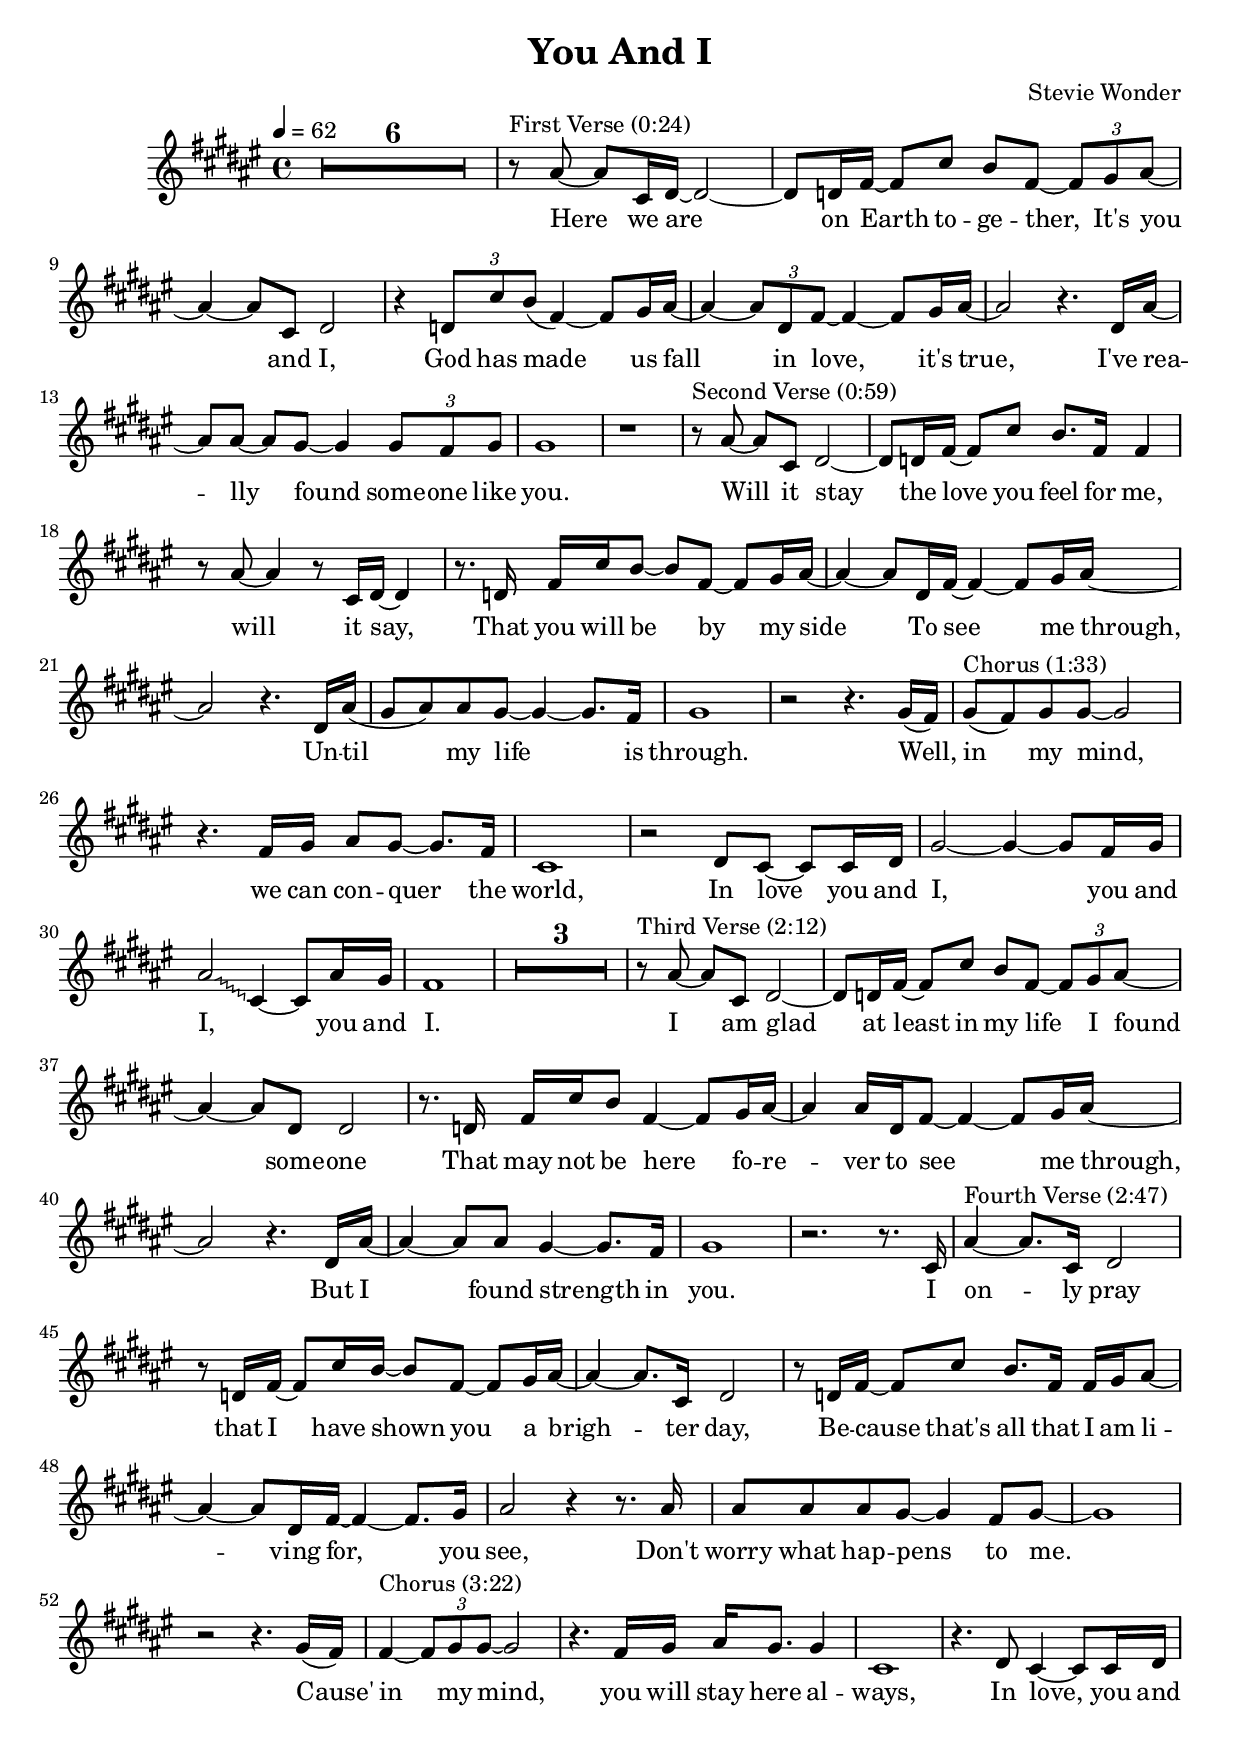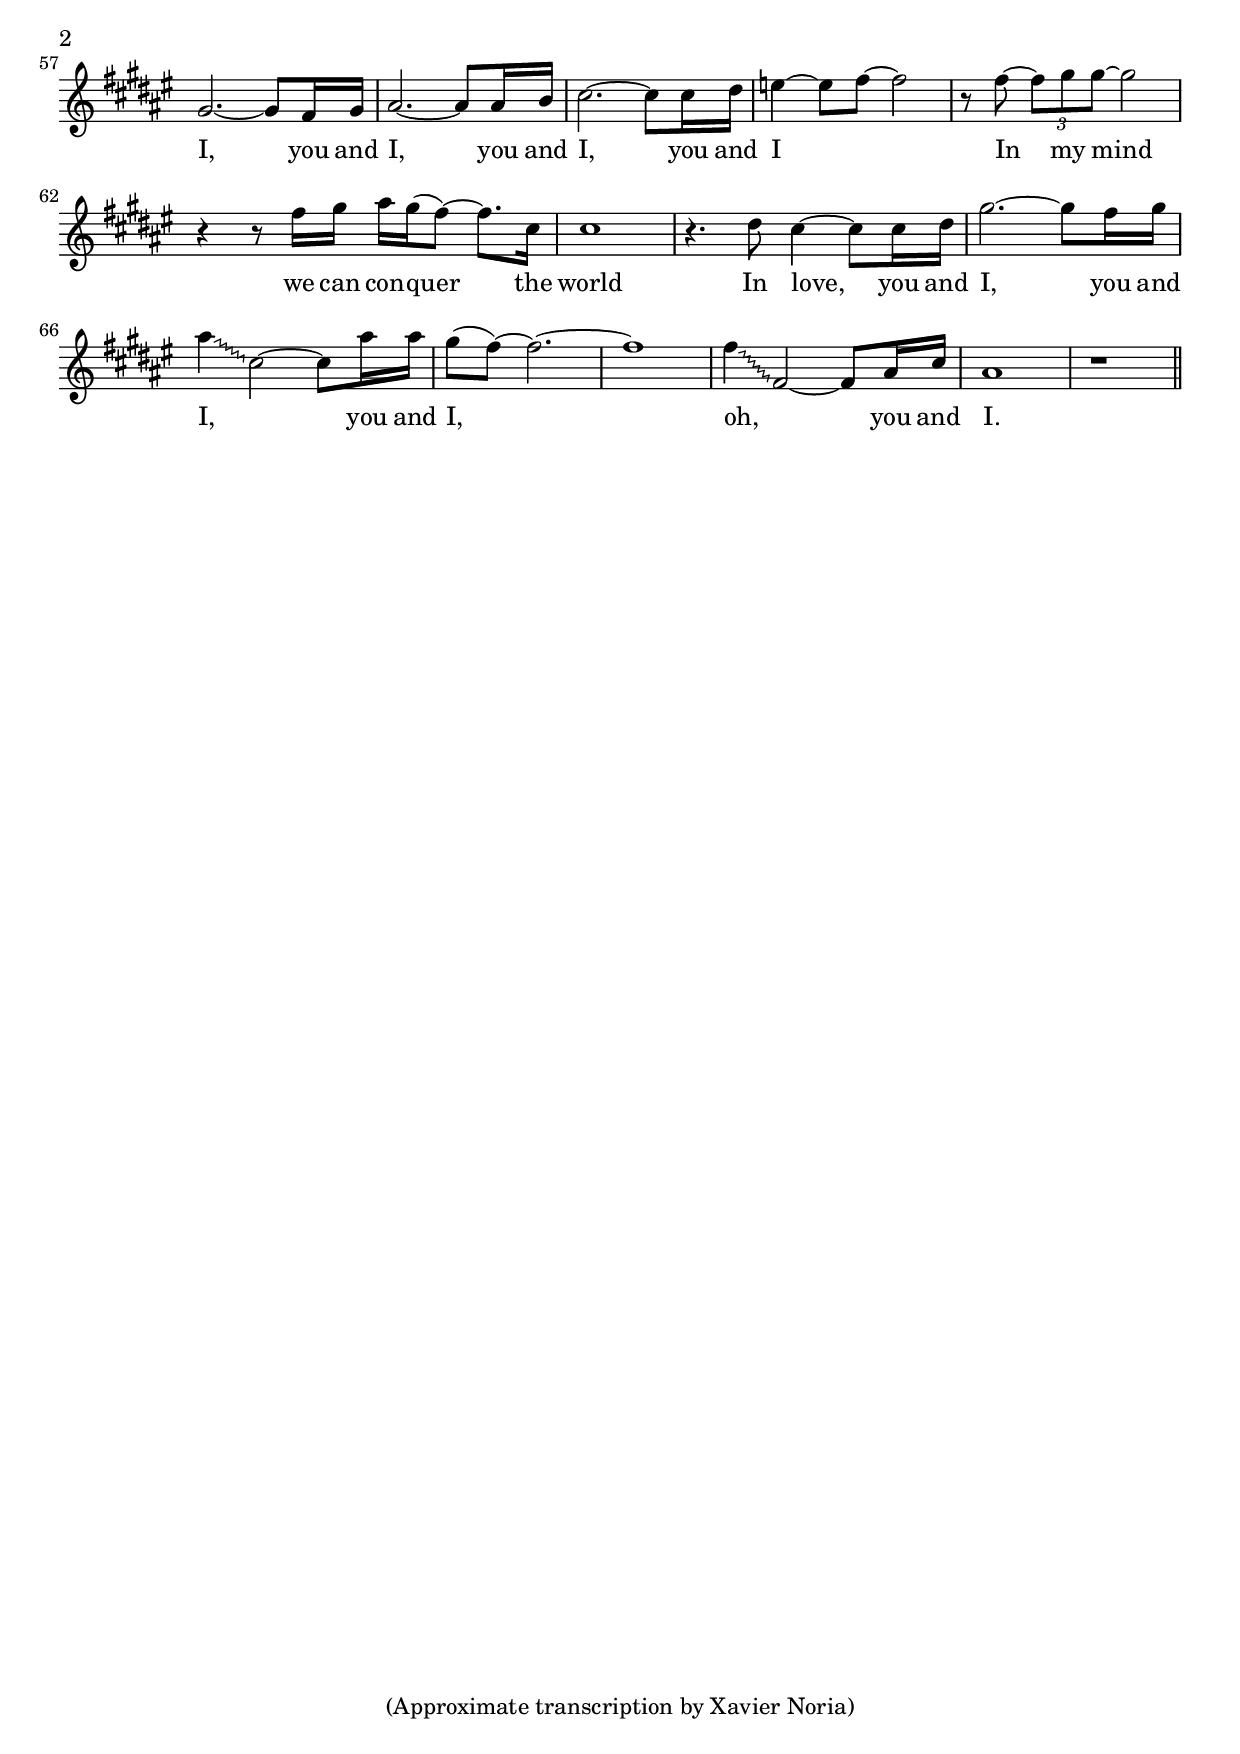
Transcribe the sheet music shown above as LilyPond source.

\version "2.16.1"

\include "english.ly"

\header {
  title    = "You And I"
  composer = "Stevie Wonder"
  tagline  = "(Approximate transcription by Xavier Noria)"
}

melody = \relative c'' {
  \clef treble
  \key fs \major
  \time 4/4
  \tempo 4 = 62

  \compressFullBarRests
  \override MultiMeasureRest #'expand-limit = #2
  \override Glissando #'style = #'zigzag


  % --- Introduction -----------------------------------------------------------

  % 1 ~ 0:00
  R1*6 |


  % --- First Verse ------------------------------------------------------------

  % 7 ~ 0:24
  r8^"First Verse (0:24)" as ~ as cs,16  ds16 ~ ds2 ~ |

  % 8 ~ 0:28
  ds8 d16 fs ~ fs8 cs' b fs ~ \times 2/3 { fs gs as ~ } |

  % 9 ~ 0:32
  as4 ~ as8 cs,8 ds2 |

  % 10 ~ 0:35
  r4 \times 2/3 { d8 cs' b( } fs4) ~ fs8 gs16 as ~ |

  % 11 ~ 0:39
  as4 ~ \times 2/3 { as8 ds, fs ~ } fs4 ~ fs8 gs16 as ~ |

  % 12 ~ 0:43
  as2 r4. ds,16 as' ~ |

  % 13 ~ 0:47
  as8[ as] ~ as gs ~ gs4 \times 2/3 { gs8 fs gs } |

  % 14 ~ 0:51
  gs1 |

  % 15 ~ 0:55
  r1 |


  % --- Second Verse -----------------------------------------------------------

  % 16 ~ 0:59
  r8^"Second Verse (0:59)" as8 ~ as[ cs,] ds2 ~ |

  % 17 ~ 1:03
  ds8 d16 fs ~ fs8 cs' b8. fs16 fs4 |

  % 18 ~ 1:06
  r8 as ~ as4 r8 cs,16 ds ~ ds4 |

  % 19 ~ 1:10
  r8. d16 fs cs' b8 ~ b8 fs ~ fs8 gs16 as ~ |

  % 20 ~ 1:14
  as4 ~ as8 ds,16 fs ~ fs4 ~ fs8 gs16 as ~ |

  % 21 ~ 1:18
  as2 r4. ds,16 as'( |

  % 22 ~ 1:22
  gs8 as8) as gs ~ gs4 ~ gs8. fs16  |

  % 23 ~ 1:26
  gs1 |

  % 24 ~ 1:30
  r2 r4. gs16( fs) |


  % --- Chrorus ----------------------------------------------------------------

  % 25 ~ 1:33
  gs8(^"Chorus (1:33)" fs8) gs8 gs ~ gs2 |

  % 26 ~ 1:37
  r4. fs16 gs as8 gs8 ~ gs8. fs16 |

  % 27 ~ 1:41
  cs1 |

  % 28 ~ 1:45
  r2 ds8 cs ~ cs cs16 ds |

  % 29 ~ 1:49
  gs2 ~ gs4 ~ gs8 fs16 gs16 |

  % 30 ~ 1:53
  as2 \glissando cs,4 ~ cs8 as'16 gs16 |

  % 31 ~ 1:57
  fs1 |


  % --- Bridge -----------------------------------------------------------------

  % 32 ~ 2:00
  R1*3


  % --- Third Verse ------------------------------------------------------------

  % 35 ~ 2:12
  r8^"Third Verse (2:12)" as ~ as[ cs,] ds2 ~ |

  % 36 ~ 2:16
  ds8 d16 fs ~ fs8 cs' b fs ~ \times 2/3 { fs gs as ~ } |

  % 37 ~ 2:20
  as4 ~ as8 ds,8 ds2 |

  % 38 ~ 2:24
  r8. d16 fs cs' b8 fs4 ~ fs8 gs16 as ~ |

  % 39 ~ 2:28
  as4 as16 ds,16 fs8 ~ fs4 ~ fs8 gs16 as ~ |

  % 40 ~ 2:3
  as2 r4. ds,16 as' ~ |

  % 41 ~ 2:35
  as4 ~ as8 as gs4 ~ gs8. fs16 |

  % 42 ~ 2:39
  gs1 |

  % 43 ~ 2:43
  r2. r8. cs,16 |


  % --- Fourth Verse -----------------------------------------------------------

  % 44 ~ 2:47
  as'4^"Fourth Verse (2:47)" ~ as8.[ cs,16] ds2 |

  % 45 ~ 2:51
  r8 d16[ fs] ~ fs8 cs'16 b ~ b8 fs ~ fs gs16 as ~ |

  % 46 ~ 2:55
  as4 ~ as8. cs,16 ds2 |

  % 47 ~ 2:59
  r8 d16[ fs] ~ fs8 cs' b8. fs16 fs gs as8 ~ |

  % 48 ~ 3:02
  as4 ~ as8 ds,16 fs ~ fs4 ~ fs8. gs16 |

  % 49 ~ 3:06
  as2 r4 r8. as16 |

  % 50 ~ 3:10
  as8 as as gs ~ gs4 fs8 gs ~ |

  % 51 ~ 3:14
  gs1 |

  % 52 ~ 3:18
  r2 r4. gs16( fs) |


  % --- Chorus -----------------------------------------------------------------

  % 53 ~ 3:22
  fs4^"Chorus (3:22)" ~ \times 2/3 { fs8 gs gs ~ } gs2 |

  % 54 ~ 3:26
  r4. fs16[ gs] as gs8. gs4 |

  % 55 ~ 3:30
  cs,1 |

  % 56 ~ 3:33
  r4. ds8 cs4 ~ cs8 cs16 ds |

  % 57 ~ 3:37
  gs2. ~ gs8 fs16 gs |

  % 58 ~ 3:41
  as2. ~ as8 as16 b |

  % 59 ~ 3:45
  cs2. ~ cs8 cs16 ds |

  % 60 ~ 3:49
  e4 ~ e8 fs8 ~ fs2 |

  % 61 ~ 3:53
  r8 fs ~ \times 2/3 { fs gs gs ~ } gs2 |

  % 62 ~ 3:57
  r4 r8 fs16 gs as gs( fs8) ~ fs8. cs16 |

  % 63 ~ 4:00
  cs1 |

  % 65 ~ 4:04
  r4. ds8 cs4 ~ cs8 cs16 ds |

  % 66 ~ 4:08
  gs2. ~ gs8 fs16 gs |

  % 67 ~ 4:12
  as4 \glissando cs,2 ~ cs8 as'16 as |

  % 68 ~ 4:16
  gs8( fs) ~ fs2. ~ |

  % 69 ~ 4:20
  fs1 |

  % 70 ~ 4:24
  fs4 \glissando fs,2 ~ fs8 as16 cs |

  % 71 ~ 4:28
  as1 |

  % 72 ~ 4:32
  r1 \bar "||"
}

\addlyrics {
  Here we are on Earth to -- ge -- ther,
  It's you and I,
  God has made us fall in love, it's true,
  I've rea -- lly found some -- one like you.

  Will it stay the love you feel for me, will it say,
  That you will be by my side
  To see me through,
  Un -- til my life is through.

  Well, in my mind, we can con -- quer the world,
  In love you and I, you and I, _ you and I.

  I am glad at least in my life I found some -- one
  That may not be here fo -- re -- ver to see me through,
  But I found strength in you.

  I on -- ly pray that I have shown you a brigh -- ter day,
  Be -- cause that's all that I am li -- ving for, you see,
  Don't worry what hap -- pens to me.

  Cause' in my mind, you will stay here al -- ways,
  In love, you and I, you and I, you and I, you and I _
  In my mind we can con -- quer the world
  In love, you and I, you and I, _ you and I, oh, _ you and I.
}

\score {
  \new Staff \melody
}
